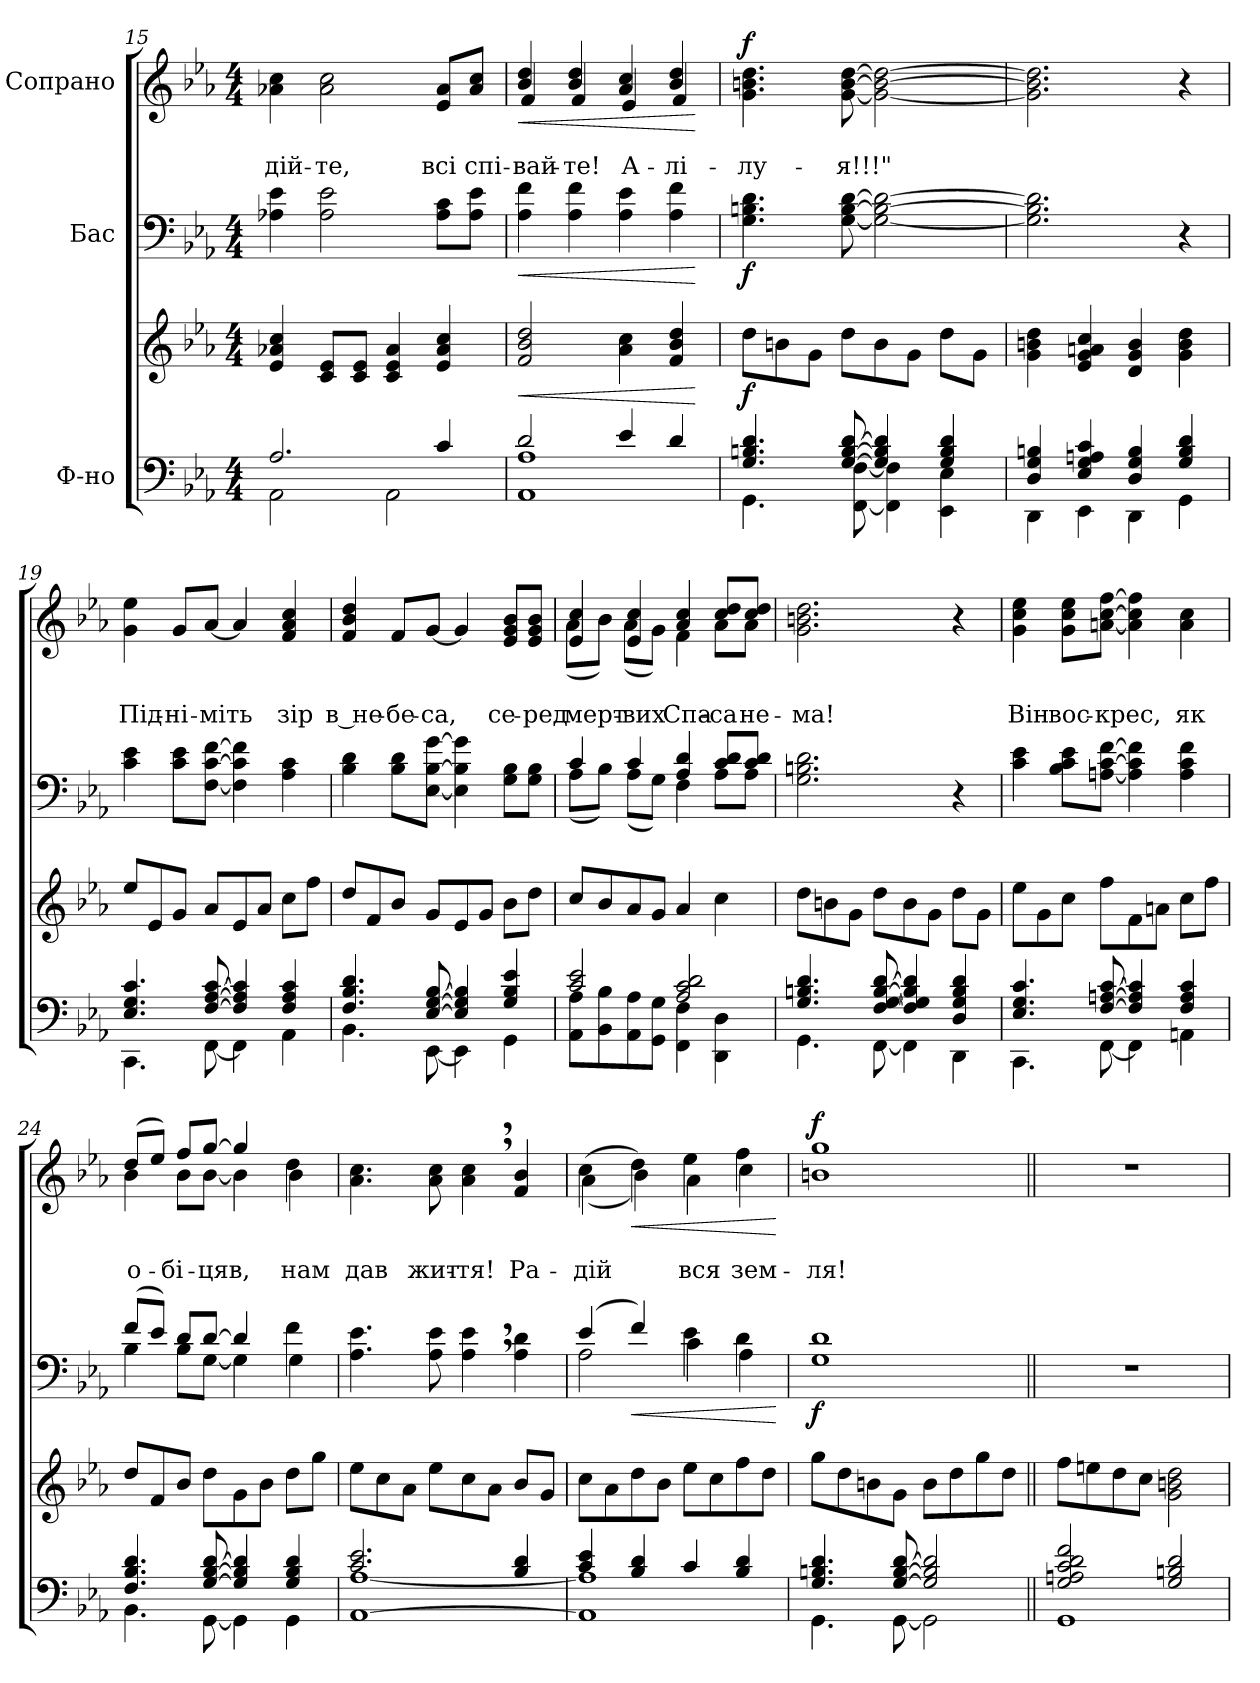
**kern	**kern	**dynam	**kern	**dynam	**kern	**text	**text	**dynam
*part3	*part3	*part3	*part2	*part2	*part1	*part1	*part1	*part1
*staff4	*staff3	*staff3/4	*staff2	*staff2	*staff1	*staff1	*staff1	*staff1
*I"Ф-но	*	*	*I"Бас	*	*I"Сопрано	*	*	*
!!LO:LB:g=z
*clefF4	*clefG2	*	*clefF4	*	*clefG2	*	*	*
*k[b-e-a-]	*k[b-e-a-]	*	*k[b-e-a-]	*	*k[b-e-a-]	*	*	*
*M4/4	*M4/4	*	*M4/4	*	*M4/4	*	*	*
=15	=15	=15	=15	=15	=15	=15	=15	=15
*^	*	*	*	*	*	*	*	*
!	!	!	!	!	!	!	!	!LO:LY:b	!
2.A-/	2AA-\	4e-/ 4a-X/ 4cc/	.	4A-X\ 4e-\	.	4a-X\ 4cc\	.	-дій-	.
!	!	!	!	!	!	!	!	!LO:LY:b	!
.	.	8c/ 8e-/L	.	2A-\ 2e-\	.	2a-\ 2cc\	.	-те,	.
.	.	8c/ 8e-/J	.	.	.	.	.	.	.
.	2AA-\	4c/ 4e-/ 4a-/	.	.	.	.	.	.	.
!	!	!	!	!	!	!	!	!LO:LY:b	!
4c/	.	4e-/ 4a-/ 4cc/	.	8A-\ 8c\L	.	8e-/ 8a-/L	.	всі	.
!	!	!	!	!	!	!	!	!LO:LY:b	!
.	.	.	.	8A-\ 8e-\J	.	8a-/ 8cc/J	.	спі-	.
=16	=16	=16	=16	=16	=16	=16	=16	=16	=16
!	!	!	!LO:HP:b	!	!LO:HP:b	!	!	!LO:LY:b	!LO:HP:b
*	*	*	*	*	*	*^	*	*	*
2d/	1AA- 1A-	2f/ 2b-/ 2dd/	<	4A-\ 4f\	<	4b-/ 4dd/	4f/	.	-вай-	<
!	!	!	!	!	!	!	!	!	!LO:LY:b	!
.	.	.	.	4A-\ 4f\	.	4b-/ 4dd/	4f/	.	-те!	.
!	!	!	!	!	!	!	!	!	!LO:LY:b	!
4e-/	.	4a-\ 4cc\	.	4A-\ 4e-\	.	4a-/ 4cc/	4e-/	.	А-	.
!	!	!	!	!	!	!	!	!	!LO:LY:b	!
4d/	.	4f/ 4b-/ 4dd/	.	4A-\ 4f\	.	4b-/ 4dd/	4f/	.	-лі-	.
*v	*v	*	*	*	*	*v	*v	*	*	*
.	.	[	.	[	.	.	.	[
=17	=17	=17	=17	=17	=17	=17	=17	=17
*^	*	*	*	*	*	*	*	*
!	!	!	!LO:DY:b	!	!LO:DY:b	!	!	!LO:LY:b	!LO:DY:a
4.G/ 4.Bn/ 4.d/	4.GG\	8dd\L	f	4.G\ 4.Bn\ 4.d\	f	4.g\ 4.bn\ 4.dd\	.	-лу-	f
.	.	8bn\	.	.	.	.	.	.	.
.	.	8g\J	.	.	.	.	.	.	.
!	!	!	!	!	!	!	!	!LO:LY:b	!
[8G/ [8B/ [8d/	[8FF\ [8F\	8dd\L	.	[8G\ [8B\ [8d\	.	[8g\ [8b\ [8dd\	.	-я!!!"	.
4G/] 4B/] 4d/]	4FF\] 4F\]	8b\	.	2G\_ 2B\_ 2d\_	.	2g\_ 2b\_ 2dd\_	.	.	.
.	.	8g\J	.	.	.	.	.	.	.
4G/ 4B/ 4d/	4EE-\ 4E-\	8dd\L	.	.	.	.	.	.	.
.	.	8g\J	.	.	.	.	.	.	.
=18	=18	=18	=18	=18	=18	=18	=18	=18	=18
4D/ 4G/ 4Bn/	4DD\	4g\ 4bn\ 4dd\	.	2.G\] 2.B\] 2.d\]	.	2.g\] 2.b\] 2.dd\]	.	.	.
4E-/ 4G/ 4An/ 4c/	4EE-\	4e-/ 4g/ 4an/ 4cc/	.	.	.	.	.	.	.
4D/ 4G/ 4B/	4DD\	4d/ 4g/ 4b/	.	.	.	.	.	.	.
4G/ 4B/ 4d/	4GG\	4g\ 4b\ 4dd\	.	4r	.	4r	.	.	.
!!LO:LB:g=z
=19	=19	=19	=19	=19	=19	=19	=19	=19	=19
!	!	!	!	!	!	!	!	!LO:LY:b	!
4.E-/ 4.G/ 4.c/	4.CC\	8ee-/L	.	4c\ 4e-\	.	4g\ 4ee-\	.	Під-	.
.	.	8e-/	.	.	.	.	.	.	.
!	!	!	!	!	!	!	!	!LO:LY:b	!
.	.	8g/J	.	8c\ 8e-\L	.	8g/L	.	-ні-	.
!	!	!	!	!	!	!	!	!LO:LY:b	!
[8F/ [8A-i/ [8c/	[8FF\	8a-i/L	.	[8F\ [8c\ [8f\J	.	[8a-/J	.	-міть	.
4F/] 4A-/] 4c/]	4FF\]	8e-/	.	4F\] 4c\] 4f\]	.	4a-/]	.	.	.
.	.	8a-/J	.	.	.	.	.	.	.
!	!	!	!	!	!	!	!	!LO:LY:b	!
4F/ 4A-/ 4c/	4AA-\	8cc\L	.	4A-\ 4c\	.	4f/ 4a-/ 4cc/	.	зір	.
.	.	8ff\J	.	.	.	.	.	.	.
=20	=20	=20	=20	=20	=20	=20	=20	=20	=20
!	!	!	!	!	!	!	!	!LO:LY:b	!
4.F/ 4.B-/ 4.d/	4.BB-\	8dd/L	.	4B-\ 4d\	.	4f/ 4b-/ 4dd/	.	в не-	.
.	.	8f/	.	.	.	.	.	.	.
!	!	!	!	!	!	!	!	!LO:LY:b	!
.	.	8b-/J	.	8B-\ 8d\L	.	8f/L	.	-бе-	.
!	!	!	!	!	!	!	!	!LO:LY:b	!
[8E-/ [8G/ [8B-/	[8EE-\	8g/L	.	[8E-\ [8B-\ [8g\J	.	[8g/J	.	-са,	.
4E-/] 4G/] 4B-/]	4EE-\]	8e-/	.	4E-\] 4B-\] 4g\]	.	4g/]	.	.	.
.	.	8g/J	.	.	.	.	.	.	.
!	!	!	!	!	!	!	!	!LO:LY:b	!
4G/ 4B-/ 4e-/	4GG\	8b-\L	.	8G\ 8B-\L	.	8e-/ 8g/ 8b-/L	.	се-	.
!	!	!	!	!	!	!	!	!LO:LY:b	!
.	.	8dd\J	.	8G\ 8B-\J	.	8e-/ 8g/ 8b-/J	.	-ред	.
=21	=21	=21	=21	=21	=21	=21	=21	=21	=21
*	*	*	*	*^	*	*	*	*	*
!	!	!	!	!	!	!	!	!	!LO:LY:b	!
*	*	*	*	*	*	*	*^	*	*	*
2c/ 2e-/	8AA-\ 8A-\L	8cc/L	.	4c/	(<8A-\L	.	4e-/ 4cc/	(<8a-\L	.	мерт-	.
.	8BB-\ 8B-\	8b-/	.	.	8B-\J)	.	.	8b-\J)	.	.	.
!	!	!	!	!	!	!	!	!	!	!LO:LY:b	!
.	8AA-\ 8A-\	8a-/	.	4c/	(<8A-\L	.	4e-/ 4cc/	(<8a-\L	.	-вих	.
.	8GG\ 8G\J	8g/J	.	.	8G\J)	.	.	8g\J)	.	.	.
!	!	!	!	!	!	!	!	!	!	!LO:LY:b	!
2A-/ 2c/ 2d/	4FF\ 4F\	4a-/	.	4A-/ 4d/	4F\	.	4a-/ 4cc/	4f\	.	Спа-	.
!	!	!	!	!	!	!	!	!	!	!LO:LY:b	!
.	4DD\ 4D\	4cc\	.	8c/ 8d/L	8A-\L	.	8cc/ 8dd/L	8a-\L	.	-са	.
!	!	!	!	!	!	!	!	!	!	!LO:LY:b	!
.	.	.	.	8c/ 8d/J	8A-\J	.	8cc/ 8dd/J	8a-\J	.	не-	.
!!LO:PB:g=z
=22	=22	=22	=22	=22	=22	=22	=22	=22	=22	=22	=22
!	!	!	!	!	!	!	!	!	!	!LO:LY:b	!
*	*	*	*	*v	*v	*	*	*	*	*	*
*	*	*	*	*	*	*v	*v	*	*	*
4.G/ 4.Bn/ 4.d/	4.GG\	8dd\L	.	2.G\ 2.Bn\ 2.d\	.	2.g\ 2.bn\ 2.dd\	.	-ма!	.
.	.	8bn\	.	.	.	.	.	.	.
.	.	8g\J	.	.	.	.	.	.	.
[8F/ [8G/ [8B/ [8d/	[8FF\	8dd\L	.	.	.	.	.	.	.
4F/] 4G/] 4B/] 4d/]	4FF\]	8b\	.	.	.	.	.	.	.
.	.	8g\J	.	.	.	.	.	.	.
4D/ 4G/ 4B/ 4d/	4DD\	8dd\L	.	4r	.	4r	.	.	.
.	.	8g\J	.	.	.	.	.	.	.
=23	=23	=23	=23	=23	=23	=23	=23	=23	=23
!	!	!	!	!	!	!	!	!LO:LY:b	!
4.E-/ 4.G/ 4.c/	4.CC\	8ee-\L	.	4c\ 4e-\	.	4g\ 4cc\ 4ee-\	.	Він	.
.	.	8g\	.	.	.	.	.	.	.
!	!	!	!	!	!	!	!	!LO:LY:b	!
.	.	8cc\J	.	8B-i\ 8c\ 8e-\L	.	8g\ 8cc\ 8ee-\L	.	вос-	.
!	!	!	!	!	!	!	!	!LO:LY:b	!
[8F/ [8An/ [8c/	[8FF\	8ff\L	.	[8An\ [8c\ [8f\J	.	[8an\ [8cc\ [8ff\J	.	-крес,	.
4F/] 4A/] 4c/]	4FF\]	8f\	.	4A\] 4c\] 4f\]	.	4a\] 4cc\] 4ff\]	.	.	.
.	.	8an\J	.	.	.	.	.	.	.
!	!	!	!	!	!	!	!	!LO:LY:b	!
4F/ 4A/ 4c/	4AAn\	8cc\L	.	4A\ 4c\ 4f\	.	4a\ 4cc\	.	як	.
.	.	8ff\J	.	.	.	.	.	.	.
=24	=24	=24	=24	=24	=24	=24	=24	=24	=24
*	*	*	*	*^	*	*	*	*	*
!	!	!	!	!	!	!	!	!	!LO:LY:b	!
*	*	*	*	*	*	*	*^	*	*	*
4.F/ 4.B-/ 4.d/	4.BB-\	8dd/L	.	(>8f/L	4B-\	.	(>8dd/L	4b-\	.	о-	.
.	.	8f/	.	8e-/J)	.	.	8ee-/J)	.	.	.	.
!	!	!	!	!	!	!	!	!	!	!LO:LY:b	!
.	.	8b-/J	.	8d/L	8B-\L	.	8ff/L	8b-\L	.	-бі-	.
!	!	!	!	!	!	!	!	!	!	!LO:LY:b	!
[8G/ [8B-/ [8d/	[8GG\	8dd\L	.	[8d/J	[8G\J	.	[8gg/J	[8b-\J	.	-цяв,	.
4G/] 4B-/] 4d/]	4GG\]	8g\	.	4d/]	4G\]	.	4gg/]	4b-\]	.	.	.
.	.	8b-\J	.	.	.	.	.	.	.	.	.
!	!	!	!	!	!	!	!	!	!	!LO:LY:b	!
4G/ 4B-/ 4d/	4GG\	8dd\L	.	4f\	4G\	.	4dd\	4b-\	.	нам	.
.	.	8gg\J	.	.	.	.	.	.	.	.	.
*	*	*	*	*v	*v	*	*	*	*	*	*
*	*	*	*	*	*	*v	*v	*	*	*
!!LO:LB:g=z
=25	=25	=25	=25	=25	=25	=25	=25	=25	=25
*	*^	*	*	*	*	*	*	*	*
!	!	!	!	!	!	!	!	!	!LO:LY:b	!
2.c/ 2.e-/	[1A-	[1AA-	8ee-\L	.	4.A-\ 4.e-\	.	4.a-\ 4.cc\	.	дав	.
.	.	.	8cc\	.	.	.	.	.	.	.
.	.	.	8a-\J	.	.	.	.	.	.	.
!	!	!	!	!	!	!	!	!	!LO:LY:b	!
.	.	.	8ee-\L	.	8A-\ 8e-\	.	8a-\ 8cc\	.	жит-	.
!	!	!	!	!	!	!	!	!	!LO:LY:b	!
.	.	.	8cc\	.	4A-\, 4e-\,	.	4a-\, 4cc\,	.	-тя!	.
.	.	.	8a-\J	.	.	.	.	.	.	.
!	!	!	!	!	!	!	!	!	!LO:LY:b	!
4B-/ 4d/	.	.	8b-/L	.	4A-\ 4d\	.	4f/ 4b-/	.	Ра-	.
.	.	.	8g/J	.	.	.	.	.	.	.
=26	=26	=26	=26	=26	=26	=26	=26	=26	=26	=26
*	*	*	*	*	*^	*	*	*	*	*
!	!	!	!	!	!	!	!	!	!	!LO:LY:b	!
*	*	*	*	*	*	*	*	*^	*	*	*
4c/ 4e-/	1A-]	1AA-]	8cc\L	.	(>4e-/	2A-\	.	(>4cc\	(<4a-\	.	-дій	.
.	.	.	8a-\	.	.	.	.	.	.	.	.	.
!	!	!	!	!	!	!	!LO:HP:b	!	!	!	!	!LO:HP:b
4B-/ 4d/	.	.	8dd\	.	4f/)	.	<	4dd\)	4b-\)	.	.	<
.	.	.	8b-\J	.	.	.	.	.	.	.	.	.
!	!	!	!	!	!	!	!	!	!	!	!LO:LY:b	!
4c/	.	.	8ee-\L	.	4e-\	4c\	.	4ee-\	4a-\	.	вся	.
.	.	.	8cc\	.	.	.	.	.	.	.	.	.
!	!	!	!	!	!	!	!	!	!	!	!LO:LY:b	!
4B-/ 4d/	.	.	8ff\	.	4d\	4A-\	.	4ff\	4cc\	.	зем-	.
.	.	.	8dd\J	.	.	.	.	.	.	.	.	.
*	*	*	*	*	*v	*v	*	*	*	*	*	*
*v	*v	*v	*	*	*	*	*v	*v	*	*	*
.	.	.	.	[	.	.	.	[
=27	=27	=27	=27	=27	=27	=27	=27	=27
*^	*	*	*	*	*	*	*	*
!	!	!	!	!	!LO:DY:b	!	!	!LO:LY:b	!LO:DY:a
4.G/ 4.Bn/ 4.d/	4.GG\	8gg\L	.	1G 1d	f	1bn 1gg	.	-ля!	f
.	.	8dd\	.	.	.	.	.	.	.
.	.	8bn\	.	.	.	.	.	.	.
[8G/ [8B/ [8d/	[8GG\	8g\J	.	.	.	.	.	.	.
2G/] 2B/] 2d/]	2GG\]	8b\L	.	.	.	.	.	.	.
.	.	8dd\	.	.	.	.	.	.	.
.	.	8gg\	.	.	.	.	.	.	.
.	.	8dd\J	.	.	.	.	.	.	.
=28||	=28||	=28||	=28||	=28||	=28||	=28||	=28||	=28||	=28||
2G/ 2An/ 2c/ 2d/ 2f/	1GG	8ff\L	.	1r	.	1r	.	.	.
.	.	8een\	.	.	.	.	.	.	.
.	.	8dd\	.	.	.	.	.	.	.
.	.	8cc\J	.	.	.	.	.	.	.
2G/ 2Bn/ 2d/	.	2g\ 2bn\ 2dd\	.	.	.	.	.	.	.
*v	*v	*	*	*	*	*	*	*	*
=	=	=	=	=	=	=	=	=
*-	*-	*-	*-	*-	*-	*-	*-	*-
